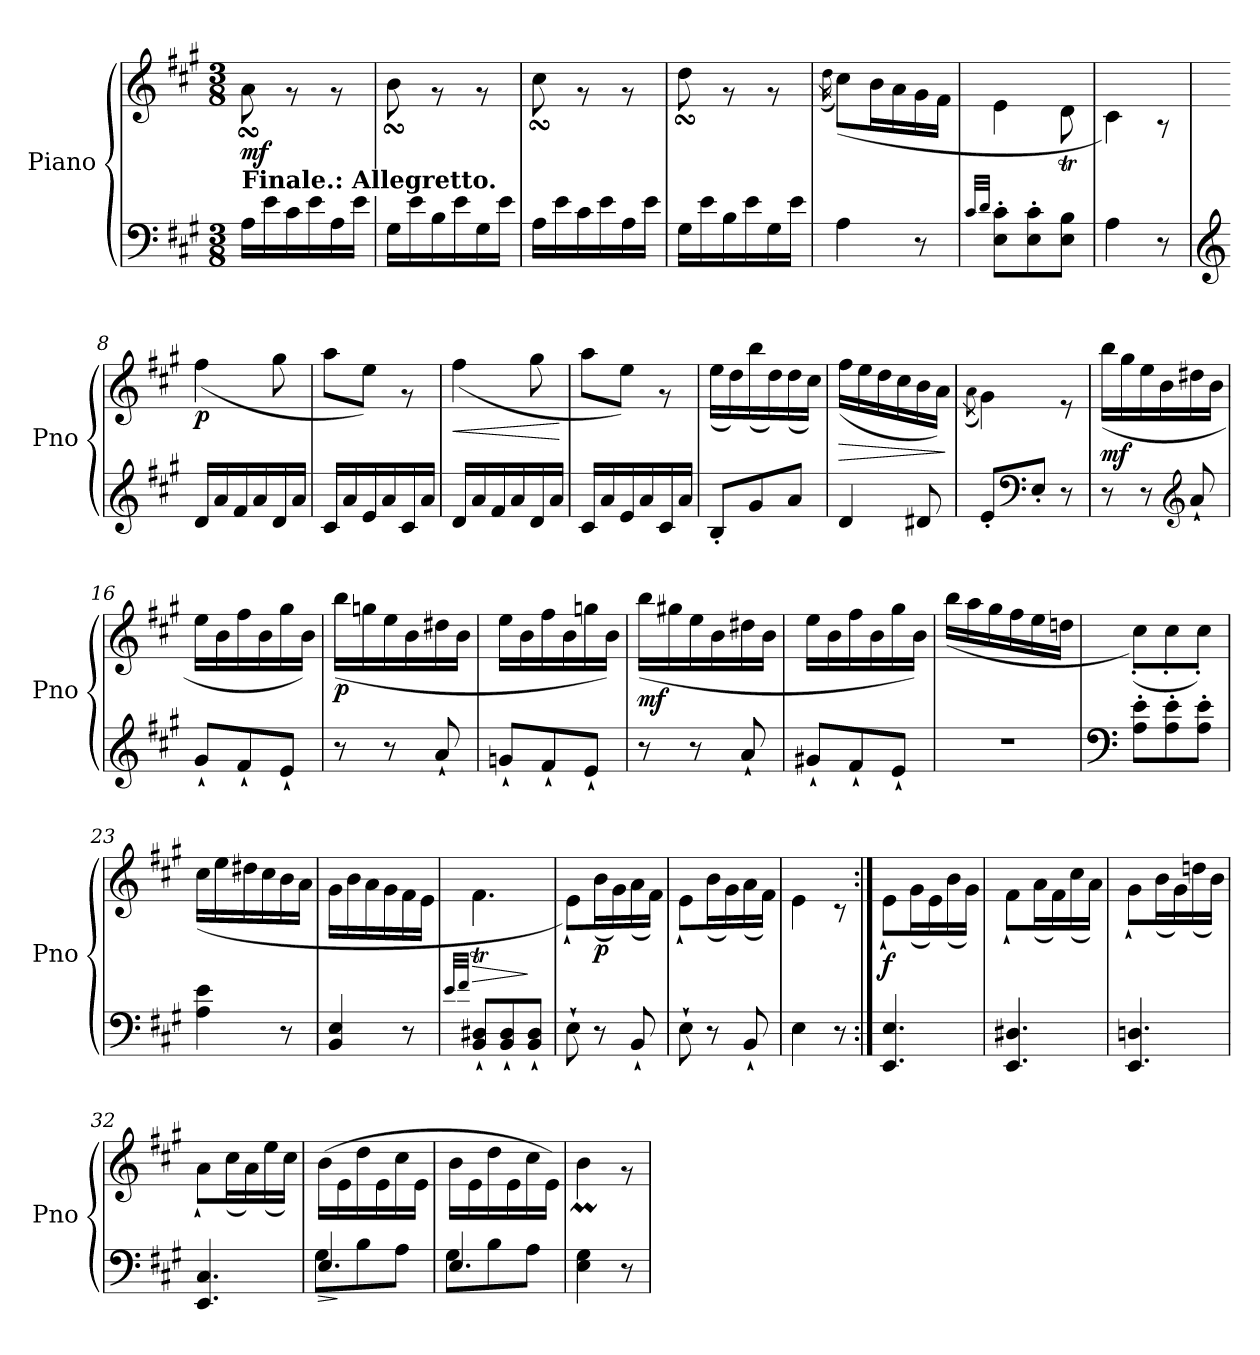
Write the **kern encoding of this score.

**kern	**kern	**dynam
*part1	*part1	*part1
*staff2	*staff1	*staff1/2
*I"Piano	*	*
*I'Pno	*	*
*clefF4	*clefG2	*
*k[f#c#g#]	*k[f#c#g#]	*
*A:	*A:	*
*M3/8	*M3/8	*
*MM112	*MM112	*
=1	=1	=1
*	*^	*
!	!LO:TX:b:B:t=Finale.&colon; Allegretto.	!	!
!	!	!	!LO:DY:b
16A\LL	4.ryy	8asSSs\	mf
16e\	.	.	.
16c#\	.	8r	.
16e\	.	.	.
16A\	.	8r	.
16e\JJ	.	.	.
=2	=2	=2	=2
16G#\LL	4.ryy	8bsSSS\	.
16e\	.	.	.
16B\	.	8r	.
16e\	.	.	.
16G#\	.	8r	.
16e\JJ	.	.	.
=3	=3	=3	=3
16A\LL	4.ryy	8cc#sSsS\	.
16e\	.	.	.
16c#\	.	8r	.
16e\	.	.	.
16A\	.	8r	.
16e\JJ	.	.	.
=4	=4	=4	=4
16G#\LL	4.ryy	8ddsSSs\	.
16e\	.	.	.
16B\	.	8r	.
16e\	.	.	.
16G#\	.	8r	.
16e\JJ	.	.	.
=5	=5	=5	=5
.	.	(>16qdd\	.
4A\	4.ryy	(<8cc#\L)	.
.	.	16b\L	.
.	.	16a\	.
8r	.	16g#\	.
.	.	16f#\JJ	.
=6	=6	=6	=6
32qc#/LLL	.	.	.
32qd/JJJ	.	.	.
8E\' 8c#\'L	4.ryy	4e\	.
8E\' 8c#\'	.	.	.
8E\ 8B\J	.	8dT\	.
=7	=7	=7	=7
4A\	4.ryy	4c#\)	.
8r	.	8r	.
!!LO:LB:g=z	!!
=8	=8	=8	=8
*clefG2	*	*	*
!	!	!	!LO:DY:b
16d/LL	4.ryy	(<4ff#\	p
16a/	.	.	.
16f#/	.	.	.
16a/	.	.	.
16d/	.	8gg#\	.
16a/JJ	.	.	.
=9	=9	=9	=9
16c#/LL	4.ryy	8aa\L	.
16a/	.	.	.
16e/	.	8ee\J)	.
16a/	.	.	.
16c#/	.	8r	.
16a/JJ	.	.	.
=10	=10	=10	=10
!	!	!	!LO:HP:b
16d/LL	4.ryy	(<4ff#\	<
16a/	.	.	.
16f#/	.	.	.
16a/	.	.	.
16d/	.	8gg#\	.
16a/JJ	.	.	.
*	*v	*v	*
.	.	[
=11	=11	=11
*	*^	*
16c#/LL	4.ryy	8aa\L	.
16a/	.	.	.
16e/	.	8ee\J)	.
16a/	.	.	.
16c#/	.	8r	.
16a/JJ	.	.	.
=12	=12	=12	=12
8B'/L	4.ryy	(<16ee\LL	.
.	.	16dd\)	.
8g#/	.	(<16bb\	.
.	.	16dd\)	.
8a/J	.	(<16dd\	.
.	.	16cc#\JJ)	.
=13	=13	=13	=13
!	!	!	!LO:HP:b
4d/	4.ryy	(<16ff#\LL	>
.	.	16ee\	.
.	.	16dd\	.
.	.	16cc#\	.
8d#X/	.	16b\	.
.	.	16a\JJ)	.
*	*v	*v	*
.	.	]
=14	=14	=14
*	*^	*
.	.	(>8qa\	.
8e'/L	4.ryy	4g#\)	.
*clefF4	*	*	*
8E'/J	.	.	.
8r	.	8r	.
!!LO:LB:g=z	!!
=15	=15	=15	=15
!	!	!	!LO:DY:b
8r	4.ryy	(<16bb\LL	mf
.	.	16gg#\	.
8r	.	16ee\	.
.	.	16b\	.
*clefG2	*	*	*
8a`/	.	16dd#X\	.
.	.	16b\JJ	.
=16	=16	=16	=16
8g#`/L	4.ryy	16ee\LL	.
.	.	16b\	.
8f#`/	.	16ff#\	.
.	.	16b\	.
8e`/J	.	16gg#\	.
.	.	16b\JJ)	.
=17	=17	=17	=17
!	!	!	!LO:DY:b
8r	4.ryy	(<16bb\LL	p
.	.	16ggn\	.
8r	.	16ee\	.
.	.	16b\	.
8a`/	.	16dd#X\	.
.	.	16b\JJ	.
=18	=18	=18	=18
8gn`/L	4.ryy	16ee\LL	.
.	.	16b\	.
8f#`/	.	16ff#\	.
.	.	16b\	.
8e`/J	.	16ggn\	.
.	.	16b\JJ)	.
=19	=19	=19	=19
!	!	!	!LO:DY:b
8r	4.ryy	(<16bb\LL	mf
.	.	16gg#X\	.
8r	.	16ee\	.
.	.	16b\	.
8a`/	.	16dd#X\	.
.	.	16b\JJ	.
=20	=20	=20	=20
8g#X`/L	4.ryy	16ee\LL	.
.	.	16b\	.
8f#`/	.	16ff#\	.
.	.	16b\	.
8e`/J	.	16gg#\	.
.	.	16b\JJ)	.
!!LO:LB:g=z	!!
=21	=21	=21	=21
4.r	4.ryy	(<16bb\LL	.
.	.	16aa\	.
.	.	16gg#\	.
.	.	16ff#\	.
.	.	16ee\	.
.	.	16ddn\JJ	.
=22	=22	=22	=22
*clefF4	*	*	*
8A\' 8e\'L	4.ryy	(<8cc#'\L)	.
8A\' 8e\'	.	8cc#'\	.
8A\' 8e\'J	.	8cc#'\J)	.
=23	=23	=23	=23
4A\ 4e\	4.ryy	(<16cc#\LL	.
.	.	16ee\	.
.	.	16dd#X\	.
.	.	16cc#\	.
8r	.	16b\	.
.	.	16a\JJ	.
=24	=24	=24	=24
4BB/ 4E/	4.ryy	16g#\LL	.
.	.	16b\	.
.	.	16a\	.
.	.	16g#\	.
8r	.	16f#\	.
.	.	16e\JJ	.
=25	=25	=25	=25
32qe/LLL	.	.	.
32qf#/JJJ	.	.	.
!	!	!	!LO:HP:b
8BB/` 8D#X/`L	4ryy	4.f#T\	>
8BB/` 8D#/`	.	.	.
8BB/` 8D#/`J	8ryy	.	]
=26	=26	=26	=26
8E`\	4.ryy	8e`\L)	.
!	!	!	!LO:DY:b
8r	.	(<16b\L	p
.	.	16g#\)	.
8BB`/	.	(<16a\	.
.	.	16f#\JJ)	.
=27	=27	=27	=27
8E`\	4.ryy	8e`\L	.
8r	.	(<16b\L	.
.	.	16g#\)	.
8BB`/	.	(<16a\	.
.	.	16f#\JJ)	.
=28	=28	=28	=28
4E\	4.ryy	4e\	.
8r	.	8r	.
!!LO:LB:g=z	!!
=29:|!	=29:|!	=29:|!	=29:|!
!	!	!	!LO:DY:b
4.EE/ 4.E/	4.ryy	8e`\L	f
.	.	(<16g#\L	.
.	.	16e\)	.
.	.	(<16b\	.
.	.	16g#\JJ)	.
=30	=30	=30	=30
4.EE/ 4.D#X/	4.ryy	8f#`\L	.
.	.	(<16a\L	.
.	.	16f#\)	.
.	.	(<16cc#\	.
.	.	16a\JJ)	.
=31	=31	=31	=31
4.EE/ 4.Dn/	4.ryy	8g#`\L	.
.	.	(<16b\L	.
.	.	16g#\)	.
.	.	(<16ddn\	.
.	.	16b\JJ)	.
=32	=32	=32	=32
4.EE/ 4.C#/	4.ryy	8a`\L	.
.	.	(<16cc#\L	.
.	.	16a\)	.
.	.	(<16ee\	.
.	.	16cc#\JJ)	.
=33	=33	=33	=33
!	!	!	!LO:HP:b=2
*^	*v	*v	*
4.E/	8G#\L	(<16b\LL	>
.	.	16e\	]
.	8B\	16dd\	.
.	.	16e\	.
.	8A\J	16cc#\	.
.	.	16e\JJ	.
=34	=34	=34	=34
4.E/	8G#\L	16b\LL	.
.	.	16e\	.
.	8B\	16dd\	.
.	.	16e\	.
.	8A\J	16cc#\	.
.	.	16e\JJ)	.
*v	*v	*	*
=35	=35	=35
*	*^	*
4E\ 4G#\	4.ryy	4bM\	.
8r	.	8r	.
*	*v	*v	*
=	=	=
*-	*-	*-
